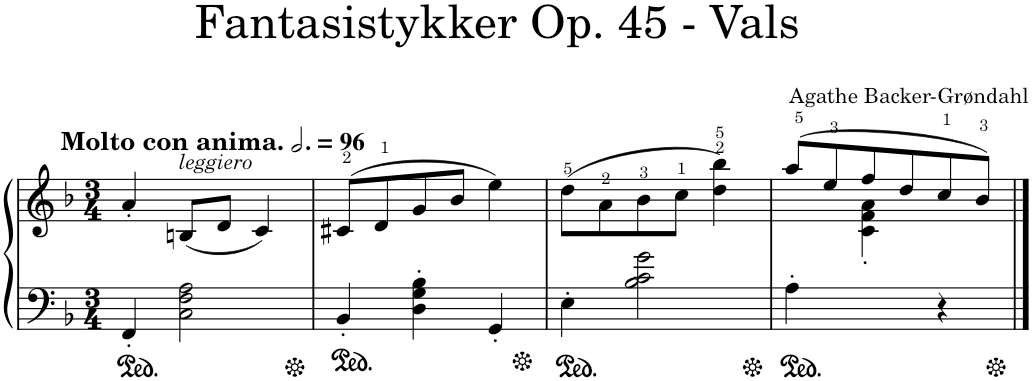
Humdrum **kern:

**kern	**kern
*part1	*part1
*staff2	*staff1
*I"Piano	*
*I'Pno.	*
*clefF4	*clefG2
*k[b-]	*k[b-]
*M3/4	*M3/4
*MM288	*MM288
=1	=1
!	!LO:TX:a:B:t=Molto con anima.
4FF'/	4a'/
!	!LO:TX:a:i:t=leggiero
2C\ 2F\ 2A\	(8Bn/L
.	8d/J
.	4c/)
=2	=2
4BB-'/	(8c#X/L
.	8d/
4D\' 4G\' 4B-\'	8g/
.	8b-/J
4GG'/	4ee\)
=3	=3
4E'\	(8dd\L
.	8a\
2B-\ 2c\ 2g\	8b-\
.	8cc\J
.	4dd\ 4bb-\)
=4	=4
*	*^
4A'\	(>8aa/L	4ryy
.	8ee/	.
4ryy	8ff/	4c\'< 4f\'< 4a\'<
.	8dd/	.
4r	8cc/	4ryy
.	8b-/J)	.
*	*v	*v
==	==
*-	*-
